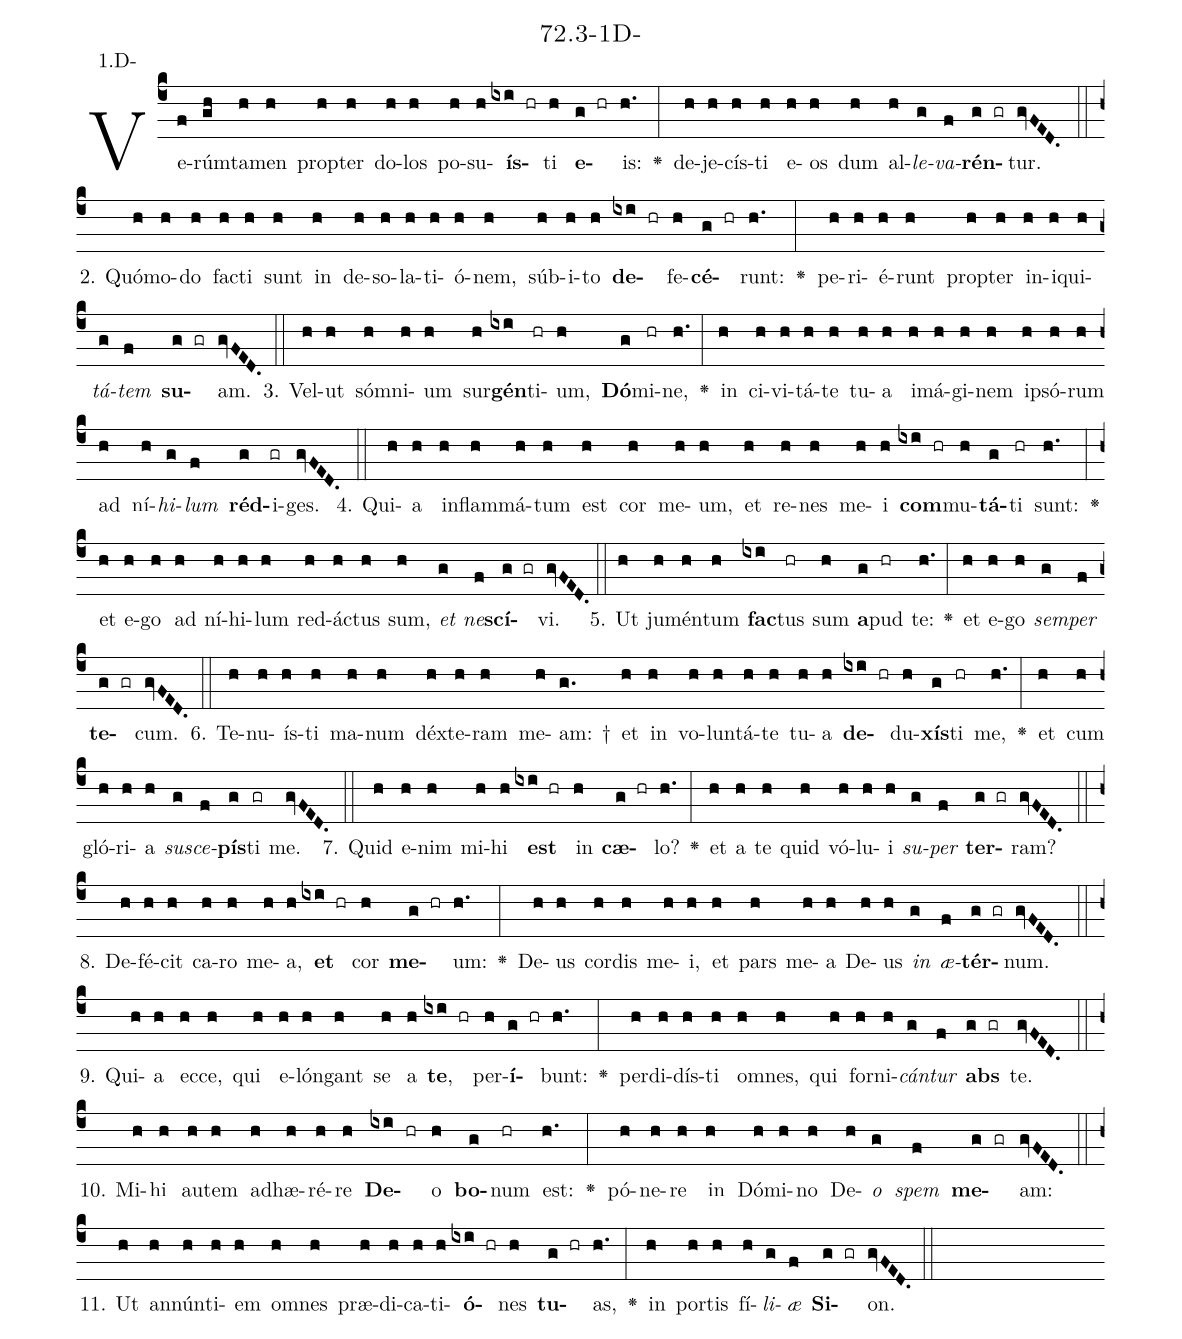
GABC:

name: 72.3-1D-;
annotation: 1.D-;
%%
(c4)Ve(f)rúm(gh)ta(h)men(h) prop(h)ter(h) do(h)los(h) po(h)su(h)<b>ís</b>(ixi hr)ti(h) <b>e</b>(g hr)is:(h.) <v>\greheightstar</v>(:) de(h)je(h)cís(h)ti(h) e(h)os(h) dum(h) al(h)<i>le</i>(g)<i>va</i>(f)<b>rén</b>(g gr)tur.(gvFED.) (::)
2. Quó(h)mo(h)do(h) fac(h)ti(h) sunt(h) in(h) de(h)so(h)la(h)ti(h)ó(h)nem,(h) súb(h)i(h)to(h) <b>de</b>(ixi hr)fe(h)<b>cé</b>(g hr)runt:(h.) <v>\greheightstar</v>(:) pe(h)ri(h)é(h)runt(h) prop(h)ter(h) in(h)i(h)qui(h)<i>tá</i>(g)<i>tem</i>(f) <b>su</b>(g gr)am.(gvFED.) (::)
3. Vel(h)ut(h) sóm(h)ni(h)um(h) sur(h)<b>gén</b>(ixi)ti(hr)um,(h) <b>Dó</b>(g)mi(hr)ne,(h.) <v>\greheightstar</v>(:) in(h) ci(h)vi(h)tá(h)te(h) tu(h)a(h) i(h)má(h)gi(h)nem(h) ip(h)só(h)rum(h) ad(h) ní(h)<i>hi</i>(g)<i>lum</i>(f) <b>réd</b>(g)i(gr)ges.(gvFED.) (::)
4. Qui(h)a(h) in(h)flam(h)má(h)tum(h) est(h) cor(h) me(h)um,(h) et(h) re(h)nes(h) me(h)i(h) <b>com</b>(ixi hr)mu(h)<b>tá</b>(g)ti(hr) sunt:(h.) <v>\greheightstar</v>(:) et(h) e(h)go(h) ad(h) ní(h)hi(h)lum(h) red(h)ác(h)tus(h) sum,(h) <i>et</i>(g) <i>ne</i>(f)<b>scí</b>(g gr)vi.(gvFED.) (::)
5. Ut(h) ju(h)mén(h)tum(h) <b>fac</b>(ixi)tus(hr) sum(h) <b>a</b>(g)pud(hr) te:(h.) <v>\greheightstar</v>(:) et(h) e(h)go(h) <i>sem</i>(g)<i>per</i>(f) <b>te</b>(g gr)cum.(gvFED.) (::)
6. Te(h)nu(h)ís(h)ti(h) ma(h)num(h) déx(h)te(h)ram(h) me(h)am: †(g.) et(h) in(h) vo(h)lun(h)tá(h)te(h) tu(h)a(h) <b>de</b>(ixi hr)du(h)<b>xís</b>(g)ti(hr) me,(h.) <v>\greheightstar</v>(:) et(h) cum(h) gló(h)ri(h)a(h) <i>su</i>(g)<i>sce</i>(f)<b>pís</b>(g)ti(gr) me.(gvFED.) (::)
7. Quid(h) e(h)nim(h) mi(h)hi(h) <b>est</b>(ixi hr) in(h) <b>cæ</b>(g hr)lo?(h.) <v>\greheightstar</v>(:) et(h) a(h) te(h) quid(h) vó(h)lu(h)i(h) <i>su</i>(g)<i>per</i>(f) <b>ter</b>(g gr)ram?(gvFED.) (::)
8. De(h)fé(h)cit(h) ca(h)ro(h) me(h)a,(h) <b>et</b>(ixi hr) cor(h) <b>me</b>(g hr)um:(h.) <v>\greheightstar</v>(:) De(h)us(h) cor(h)dis(h) me(h)i,(h) et(h) pars(h) me(h)a(h) De(h)us(h) <i>in</i>(g) <i>æ</i>(f)<b>tér</b>(g gr)num.(gvFED.) (::)
9. Qui(h)a(h) ec(h)ce,(h) qui(h) e(h)lón(h)gant(h) se(h) a(h) <b>te</b>,(ixi hr) per(h)<b>í</b>(g hr)bunt:(h.) <v>\greheightstar</v>(:) per(h)di(h)dís(h)ti(h) om(h)nes,(h) qui(h) for(h)ni(h)<i>cán</i>(g)<i>tur</i>(f) <b>abs</b>(g gr) te.(gvFED.) (::)
10. Mi(h)hi(h) au(h)tem(h) ad(h)hæ(h)ré(h)re(h) <b>De</b>(ixi hr)o(h) <b>bo</b>(g)num(hr) est:(h.) <v>\greheightstar</v>(:) pó(h)ne(h)re(h) in(h) Dó(h)mi(h)no(h) De(h)<i>o</i>(g) <i>spem</i>(f) <b>me</b>(g gr)am:(gvFED.) (::)
11. Ut(h) an(h)nún(h)ti(h)em(h) om(h)nes(h) præ(h)di(h)ca(h)ti(h)<b>ó</b>(ixi hr)nes(h) <b>tu</b>(g hr)as,(h.) <v>\greheightstar</v>(:) in(h) por(h)tis(h) fí(h)<i>li</i>(g)<i>æ</i>(f) <b>Si</b>(g gr)on.(gvFED.) (::)
